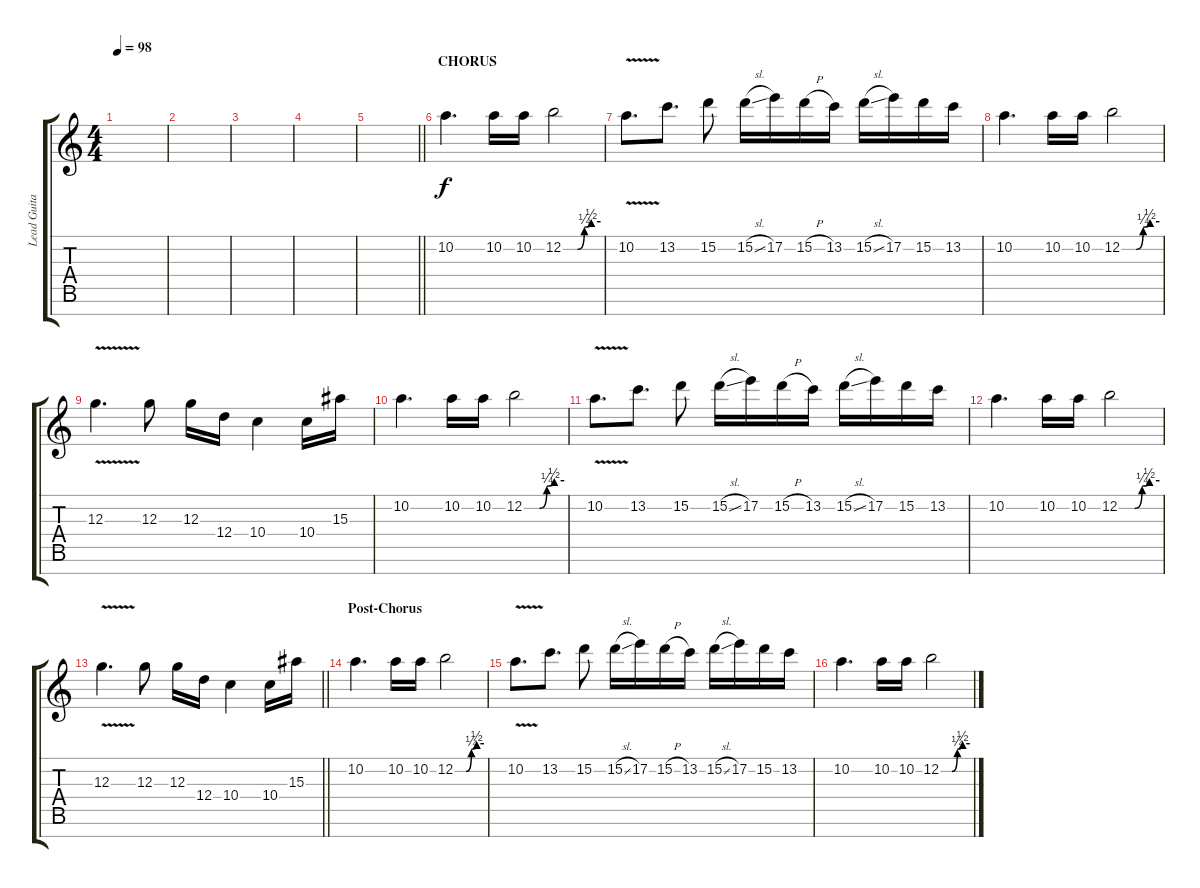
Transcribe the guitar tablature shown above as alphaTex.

\track ("Lead Guitar" "Lead Guita") {instrument distortionguitar}
\staff {score tabs}
\tuning (E4 B3 G3 D3 A2 E2 B1) {hide}
\ts (4 4)
\tempo 98
\clef g2
\ks c
|
|
|
|
\barLineRight lightlight
|
\section ("" "CHORUS")
10.2.4{d} 10.2.16 10.2.16 12.2{be (custom 0 0 23 0 34 1 45 2 60 2)}.2 |
10.2{v}.8{d} 13.2.8{d} 15.2.8 15.2{sl}.16 17.2.16 15.2{h}.16 13.2.16 15.2{sl}.16 17.2.16 15.2.16 13.2.16 |
10.2.4{d} 10.2.16 10.2.16 12.2{be (custom 0 0 23 0 34 1 45 2 60 2)}.2 |
12.3{v}.4{d} 12.3.8 12.3.16 12.4.16 10.4.4 10.4.16 15.3.16 |
10.2.4{d} 10.2.16 10.2.16 12.2{be (custom 0 0 23 0 34 1 45 2 60 2)}.2 |
10.2{v}.8{d} 13.2.8{d} 15.2.8 15.2{sl}.16 17.2.16 15.2{h}.16 13.2.16 15.2{sl}.16 17.2.16 15.2.16 13.2.16 |
10.2.4{d} 10.2.16 10.2.16 12.2{be (custom 0 0 23 0 34 1 45 2 60 2)}.2 |
\barLineRight lightlight
12.3{v}.4{d} 12.3.8 12.3.16 12.4.16 10.4.4 10.4.16 15.3.16 |
\section ("" "Post-Chorus")
10.2.4{d} 10.2.16 10.2.16 12.2{be (custom 0 0 23 0 34 1 45 2 60 2)}.2 |
10.2{v}.8{d} 13.2.8{d} 15.2.8 15.2{sl}.16 17.2.16 15.2{h}.16 13.2.16 15.2{sl}.16 17.2.16 15.2.16 13.2.16 |
10.2.4{d} 10.2.16 10.2.16 12.2{be (custom 0 0 23 0 34 1 45 2 60 2)}.2
